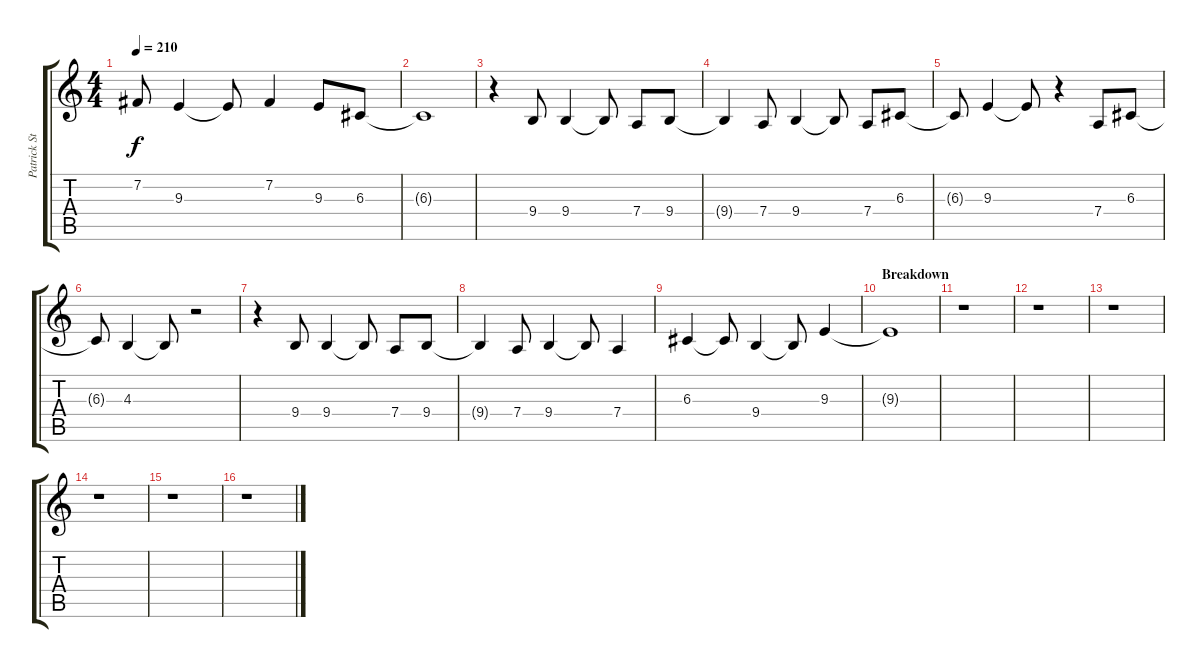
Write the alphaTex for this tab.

\track ("Patrick Stump (Lead Vocal and Harmonies)" "Patrick St") {instrument clarinet}
\staff {score tabs}
\tuning (E4 B3 G3 D3 A2 E2) {hide}
\ts (4 4)
\tempo 210
\clef g2
\ks c
7.2{t}.8{dy f} 9.3.4 9.3{t}.8 7.2.4 9.3.8 6.3.8 |
6.3{t}.1 |
r.4 9.4.8 9.4.4 9.4{t}.8 7.4.8 9.4.8 |
9.4{t}.4 7.4.8 9.4.4 9.4{t}.8 7.4.8 6.3.8 |
6.3{t}.8 9.3.4 9.3{t}.8 r.4 7.4.8 6.3.8 |
6.3{t}.8 4.3.4 4.3{t}.8 r.2 |
r.4 9.4.8 9.4.4 9.4{t}.8 7.4.8 9.4.8 |
9.4{t}.4 7.4.8 9.4.4 9.4{t}.8 7.4.4 |
6.3.4 6.3{t}.8 9.4.4 9.4{t}.8 9.3.4 |
\section ("" "Breakdown")
9.3{t}.1 |
r.1 |
r.1 |
r.1 |
r.1 |
r.1 |
r.1
